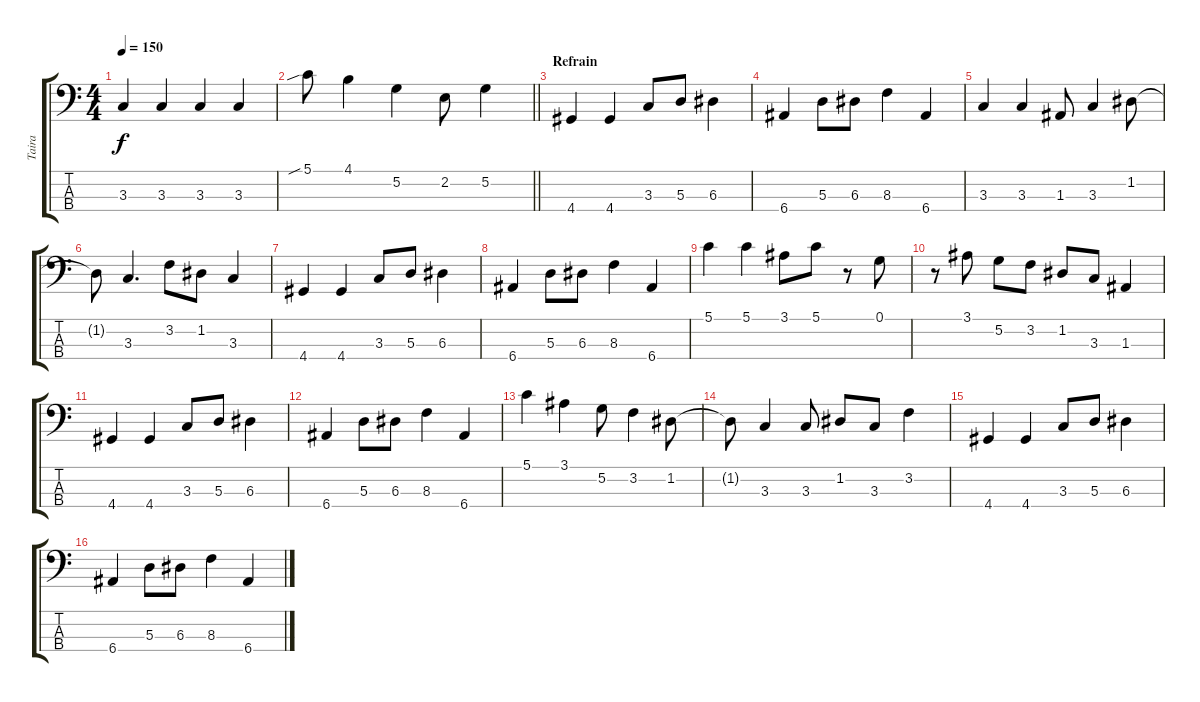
\track ("Taira" "Taira") {instrument electricbassfinger}
\staff {score tabs}
\tuning (G2 D2 A1 E1) {hide}
\ts (4 4)
\tempo 150
\clef f4
\ks c
3.3.4{dy f} 3.3.4 3.3.4 3.3.4 |
\barLineRight lightlight
5.1{sib}.8 4.1.4 5.2.4 2.2.8 5.2.4 |
\section ("" "Refrain")
4.4.4 4.4.4 3.3.8 5.3.8 6.3.4 |
6.4.4 5.3.8 6.3.8 8.3.4 6.4.4 |
3.3.4 3.3.4 1.3.8 3.3.4 1.2.8 |
1.2{t}.8 3.3.4{d} 3.2.8 1.2.8 3.3.4 |
4.4.4 4.4.4 3.3.8 5.3.8 6.3.4 |
6.4.4 5.3.8 6.3.8 8.3.4 6.4.4 |
5.1.4 5.1.4 3.1.8 5.1.8 r.8 0.1.8 |
r.8 3.1.8 5.2.8 3.2.8 1.2.8 3.3.8 1.3.4 |
4.4.4 4.4.4 3.3.8 5.3.8 6.3.4 |
6.4.4 5.3.8 6.3.8 8.3.4 6.4.4 |
5.1.4 3.1.4 5.2.8 3.2.4 1.2.8 |
1.2{t}.8 3.3.4 3.3.8 1.2.8 3.3.8 3.2.4 |
4.4.4 4.4.4 3.3.8 5.3.8 6.3.4 |
6.4.4 5.3.8 6.3.8 8.3.4 6.4.4
